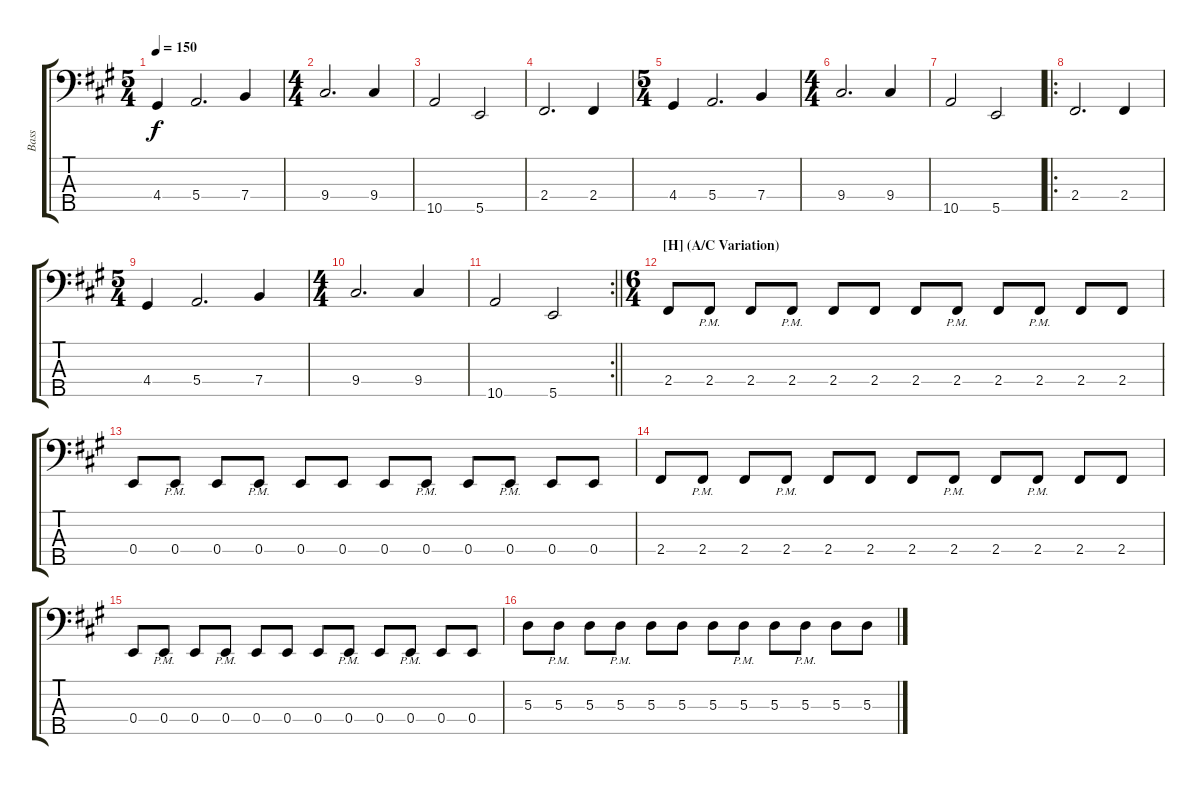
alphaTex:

\track ("Bass" "Bass") {instrument electricbassfinger}
\staff {score tabs}
\tuning (G2 D2 A1 E1 B0) {hide}
\ts (5 4)
\tempo 150
\clef f4
\ks f#minor
4.4.4{dy f} 5.4.2{d} 7.4.4 |
\ts (4 4)
9.4.2{d} 9.4.4 |
10.5.2 5.5.2 |
2.4.2{d} 2.4.4 |
\ts (5 4)
4.4.4 5.4.2{d} 7.4.4 |
\ts (4 4)
9.4.2{d} 9.4.4 |
10.5.2 5.5.2 |
\ro
2.4.2{d} 2.4.4 |
\ts (5 4)
4.4.4 5.4.2{d} 7.4.4 |
\ts (4 4)
9.4.2{d} 9.4.4 |
\rc 2
\barLineRight lightlight
10.5.2 5.5.2 |
\ts (6 4)
\section ("" "[H] (A/C Variation)")
2.4.8 2.4{pm}.8 2.4.8 2.4{pm}.8 2.4.8 2.4.8 2.4.8 2.4{pm}.8 2.4.8 2.4{pm}.8 2.4.8 2.4.8 |
0.4.8 0.4{pm}.8 0.4.8 0.4{pm}.8 0.4.8 0.4.8 0.4.8 0.4{pm}.8 0.4.8 0.4{pm}.8 0.4.8 0.4.8 |
2.4.8 2.4{pm}.8 2.4.8 2.4{pm}.8 2.4.8 2.4.8 2.4.8 2.4{pm}.8 2.4.8 2.4{pm}.8 2.4.8 2.4.8 |
0.4.8 0.4{pm}.8 0.4.8 0.4{pm}.8 0.4.8 0.4.8 0.4.8 0.4{pm}.8 0.4.8 0.4{pm}.8 0.4.8 0.4.8 |
5.3.8 5.3{pm}.8 5.3.8 5.3{pm}.8 5.3.8 5.3.8 5.3.8 5.3{pm}.8 5.3.8 5.3{pm}.8 5.3.8 5.3.8
